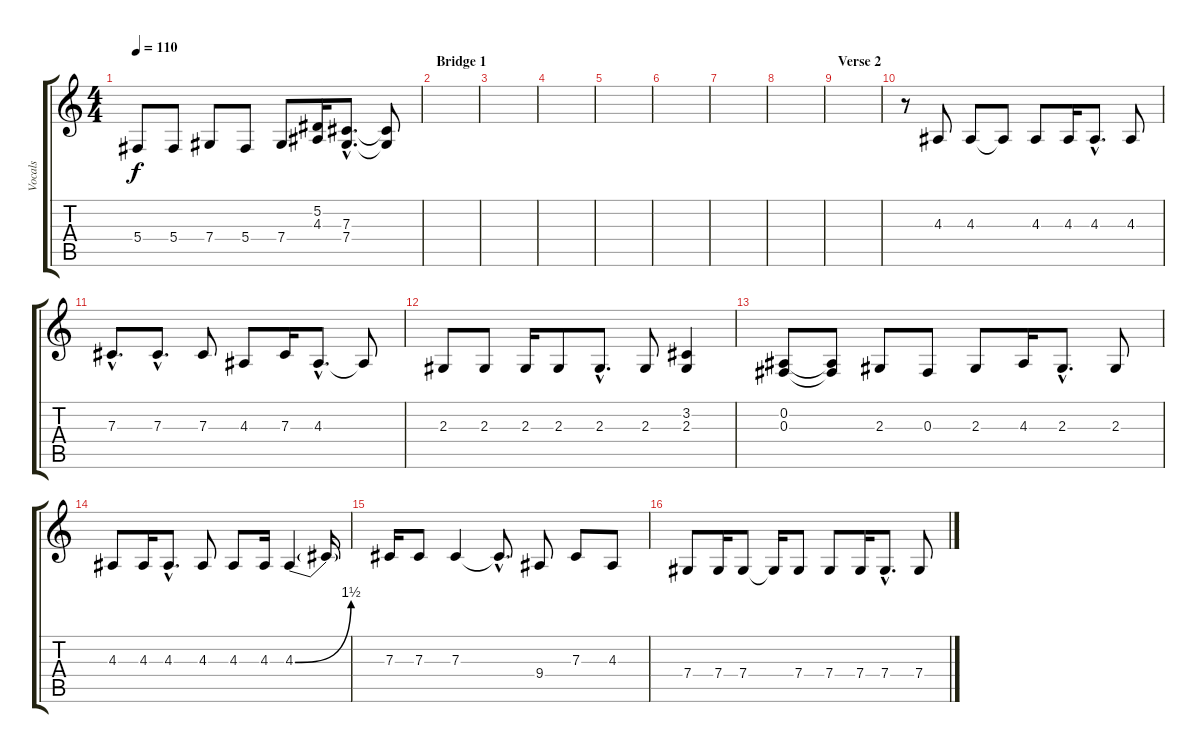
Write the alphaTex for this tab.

\track ("Vocals" "Vocals") {instrument lead1square}
\staff {score tabs}
\tuning (Eb4 Bb3 Gb3 Db3 Ab2 Eb2) {hide}
\ts (4 4)
\tempo 110
\clef g2
\ks c
5.4.8{dy f} 5.4.8 7.4.8 5.4.8 7.4.8 (5.2 4.3).16 (7.3{hac} 7.4{hac}).8{d} (7.3{t} 7.4{t}).8 |
\section ("" "Bridge 1")
|
|
|
|
|
|
|
\section ("" "Verse 2")
|
r.8 4.3.8 4.3.8 4.3{t}.8 4.3.8 4.3.16 4.3{hac}.8{d} 4.3.8 |
7.3{hac}.8{d} 7.3{hac}.8{d} 7.3.8 4.3.8 7.3.16 4.3{hac}.8{d} 4.3{t}.8 |
2.3.8 2.3.8 2.3.16 2.3.8 2.3{hac}.8{d} 2.3.8 (3.2 2.3).4 |
(0.2 0.3).8 (0.2{t} 0.3{t}).8 2.3.8 0.3.8 2.3.8 4.3.16 2.3{hac}.8{d} 2.3.8 |
4.3.8 4.3.16 4.3{hac}.8{d} 4.3.8 4.3.8 4.3.16 4.3{be (bend 0 0 60 6)}.4 4.3{t}.16 |
7.3.16 7.3.8 7.3.4 7.3{hac t}.8{d} 9.4.8 7.3.8 4.3.8 |
7.4.8 7.4.16 7.4.8 7.4{t}.16 7.4.8 7.4.8 7.4.16 7.4{hac}.8{d} 7.4.8
